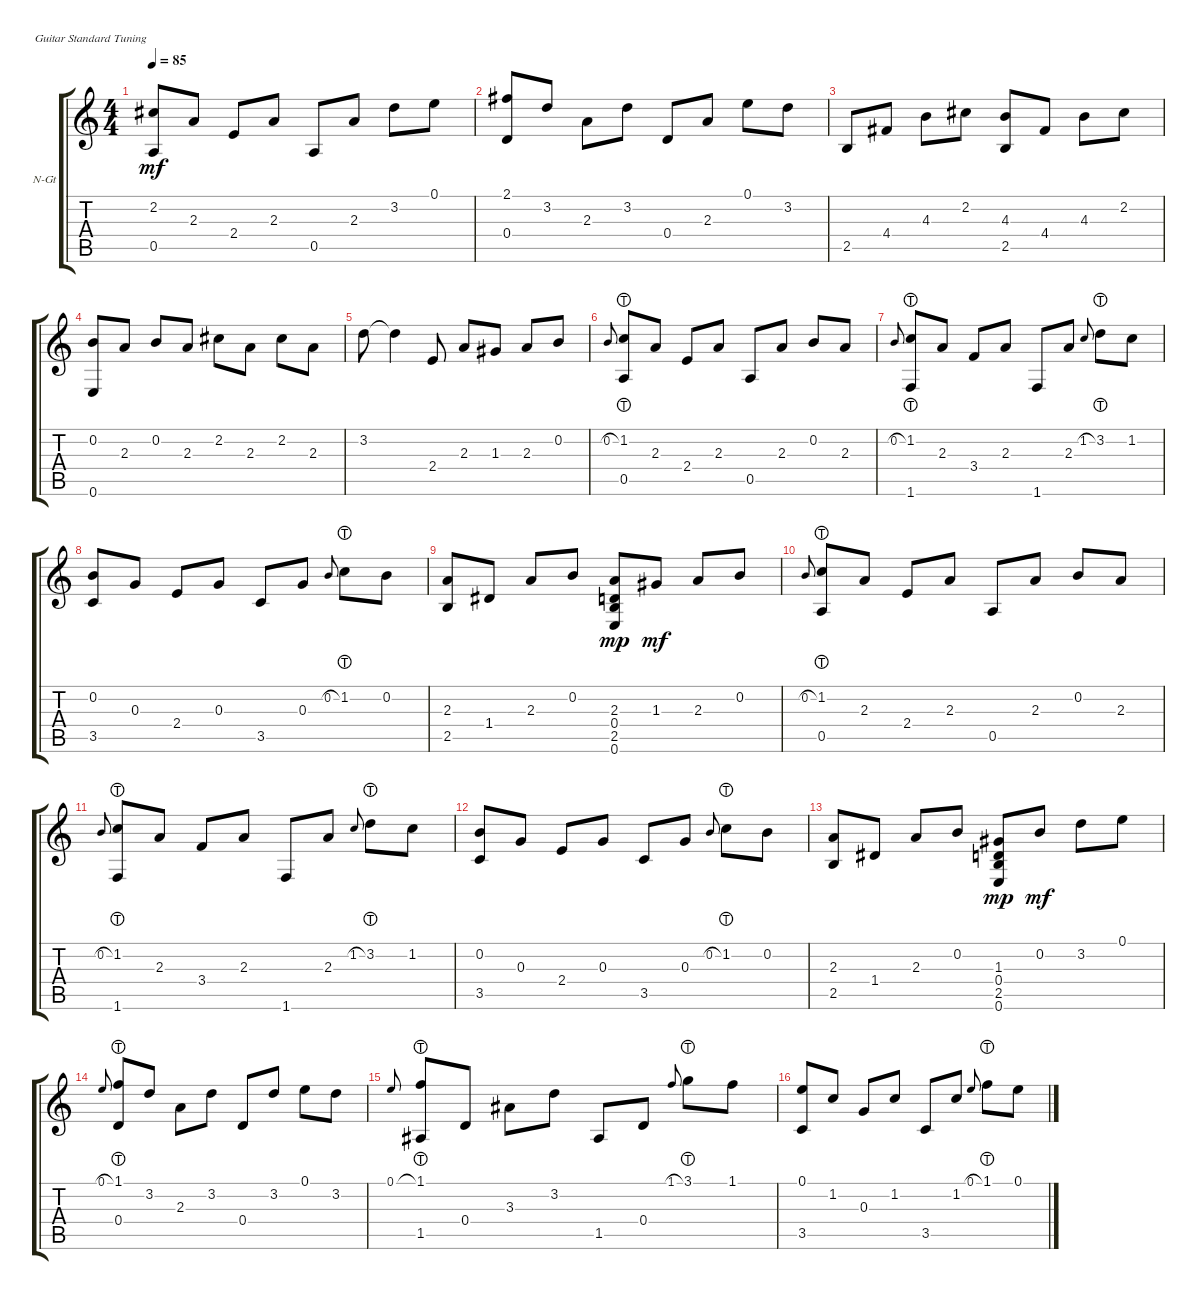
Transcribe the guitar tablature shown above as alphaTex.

\defaultSystemsLayout 4
\bracketExtendMode groupsimilarinstruments
\firstSystemTrackNameOrientation horizontal
\otherSystemsTrackNameOrientation horizontal
\track ("Eric clapton" "N-Gt") {instrument acousticguitarsteel}
\staff {score tabs}
\tuning (E4 B3 G3 D3 A2 E2)
\ts (4 4)
\tempo 85
\clef g2
\ks c
(2.2 0.5).8{dy mf} 2.3.8 2.4.8 2.3.8 0.5.8 2.3.8 3.2.8 0.1.8 |
(2.1 0.4).8 3.2.8 2.3.8 3.2.8 0.4.8 2.3.8 0.1.8 3.2.8 |
2.5.8 4.4.8 4.3.8 2.2.8 (4.3 2.5).8 4.4.8 4.3.8 2.2.8 |
(0.6 0.2).8 2.3.8 0.2.8 2.3.8 2.2.8 2.3.8 2.2.8 2.3.8 |
3.2.8 3.2{t}.4 2.4.8 2.3.8 1.3.8 2.3.8 0.2.8 |
0.2.8{gr onbeat} (1.2{lht} 0.5).8 2.3.8 2.4.8 2.3.8 0.5.8 2.3.8 0.2.8 2.3.8 |
0.2.8{gr onbeat} (1.2{lht} 1.6).8 2.3.8 3.4.8 2.3.8 1.6.8 2.3.8 1.2.8{gr onbeat} 3.2{lht}.8 1.2.8 |
(3.5 0.2).8 0.3.8 2.4.8 0.3.8 3.5.8 0.3.8 0.2.8{gr onbeat} 1.2{lht}.8 0.2.8 |
(2.5 2.3).8 1.4.8 2.3.8 0.2.8 (0.6 2.5 0.4 2.3).8{dy mp} 1.3.8{dy mf} 2.3.8 0.2.8 |
0.2.8{gr onbeat} (1.2{lht} 0.5).8 2.3.8 2.4.8 2.3.8 0.5.8 2.3.8 0.2.8 2.3.8 |
0.2.8{gr onbeat} (1.2{lht} 1.6).8 2.3.8 3.4.8 2.3.8 1.6.8 2.3.8 1.2.8{gr onbeat} 3.2{lht}.8 1.2.8 |
(3.5 0.2).8 0.3.8 2.4.8 0.3.8 3.5.8 0.3.8 0.2.8{gr onbeat} 1.2{lht}.8 0.2.8 |
(2.5 2.3).8 1.4.8 2.3.8 0.2.8 (0.6 2.5 0.4 1.3).8{dy mp} 0.2.8{dy mf} 3.2.8 0.1.8 |
0.1.8{gr onbeat} (1.1{lht} 0.4).8 3.2.8 2.3.8 3.2.8 0.4.8 3.2.8 0.1.8 3.2.8 |
0.1.8{gr onbeat} (1.1{lht} 1.5).8 0.4.8 3.3.8 3.2.8 1.5.8 0.4.8 1.1.8{gr onbeat} 3.1{lht}.8 1.1.8 |
(3.5 0.1).8 1.2.8 0.3.8 1.2.8 3.5.8 1.2.8 0.1.8{gr onbeat} 1.1{lht}.8 0.1.8
